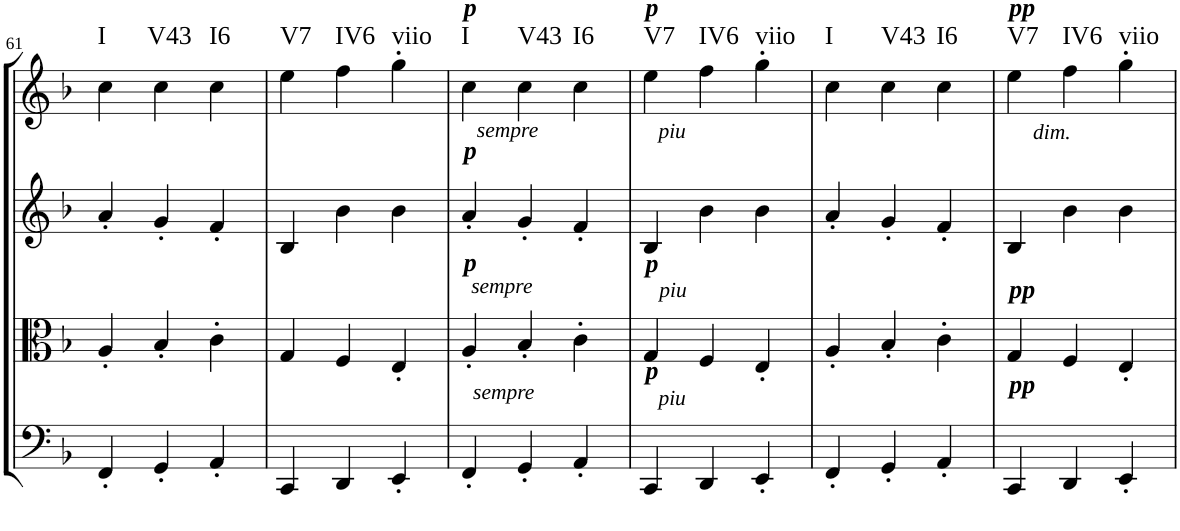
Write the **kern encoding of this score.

**kern	**kern	**kern	**kern	**harte
*part4	*part3	*part2	*part1	*part1
*staff4	*staff3	*staff2	*staff1	*
*I"Cello	*I"Viola	*I"2nd Violin	*I"1st Violin	*
*	*I'Vla	*I'Vln	*I'Vln	*
!!LO:PB:g=z
*clefF4	*clefC3	*clefG2	*clefG2	*
*k[b-]	*k[b-]	*k[b-]	*k[b-]	*
*F:	*F:	*F:	*F:	*
*M3/4	*M3/4	*M3/4	*M3/4	*
=61	=61	=61	=61	=61
!	!	!	!	!LO:H:kt=I
4FF'/	4A'/	4a'/	4cc\	N
!	!	!	!	!LO:H:kt=V43
4GG'/	4B-'/	4g'/	4cc\	N
!	!	!	!	!LO:H:kt=I6
4AA'/	4c'\	4f'/	4cc\	N
=62	=62	=62	=62	=62
!	!	!	!	!LO:H:kt=V7
4CC/	4G/	4B-/	4ee\	N
!	!	!	!	!LO:H:kt=IV6
4DD/	4F/	4b-\	4ff\	N
!	!	!	!	!LO:H:kt=viio
4EE'/	4E'/	4b-\	4gg'\	N
=63	=63	=63	=63	=63
!	!	!	!LO:TX:b:i:t=sempre	!
!	!	!	!LO:TX:a:Bi:t=p	!
!	!	!LO:TX:a:Bi:t=p	!	!
!	!LO:TX:a:i:t=sempre	!	!	!
!	!LO:TX:a:Bi:t=p	!	!	!
!LO:TX:a:i:t=sempre	!	!	!	!LO:H:kt=I
4FF'/	4A'/	4a'/	4cc\	N
!	!	!	!	!LO:H:kt=V43
4GG'/	4B-'/	4g'/	4cc\	N
!	!	!	!	!LO:H:kt=I6
4AA'/	4c'\	4f'/	4cc\	N
=64	=64	=64	=64	=64
!	!	!	!LO:TX:b:i:t=piu	!
!	!	!	!LO:TX:a:Bi:t=p	!
!	!	!LO:TX:b:Bi:t=p	!	!
!	!LO:TX:a:i:t=piu	!	!	!
!LO:TX:a:i:t=piu	!	!	!	!
!LO:TX:a:Bi:t=p	!	!	!	!LO:H:kt=V7
4CC/	4G/	4B-/	4ee\	N
!	!	!	!	!LO:H:kt=IV6
4DD/	4F/	4b-\	4ff\	N
!	!	!	!	!LO:H:kt=viio
4EE'/	4E'/	4b-\	4gg'\	N
=65	=65	=65	=65	=65
!	!	!	!	!LO:H:kt=I
4FF'/	4A'/	4a'/	4cc\	N
!	!	!	!	!LO:H:kt=V43
4GG'/	4B-'/	4g'/	4cc\	N
!	!	!	!	!LO:H:kt=I6
4AA'/	4c'\	4f'/	4cc\	N
=66	=66	=66	=66	=66
!	!	!	!LO:TX:b:i:t=dim.	!
!	!	!	!LO:TX:a:Bi:t=pp	!
!	!LO:TX:a:Bi:t=pp	!	!	!
!LO:TX:a:Bi:t=pp	!	!	!	!LO:H:kt=V7
4CC/	4G/	4B-/	4ee\	N
!	!	!	!	!LO:H:kt=IV6
4DD/	4F/	4b-\	4ff\	N
!	!	!	!	!LO:H:kt=viio
4EE'/	4E'/	4b-\	4gg'\	N
=	=	=	=	=
*-	*-	*-	*-	*-
